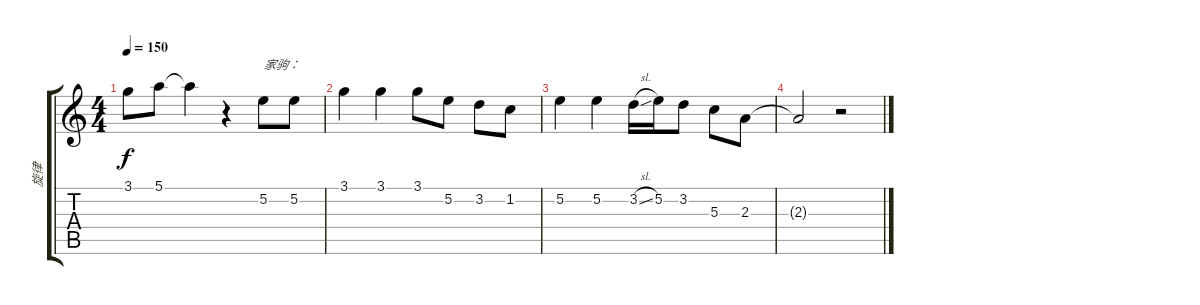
\track ("旋律" "旋律") {instrument overdrivenguitar}
\staff {score tabs}
\tuning (E4 B3 G3 D3 A2 E2) {hide}
\ts (4 4)
\tempo 150
\clef g2
\ks c
3.1{t}.8{dy f} 5.1.8 5.1{t}.4 r.4 5.2.8{txt "家驹："} 5.2.8 |
3.1.4 3.1.4 3.1.8 5.2.8 3.2.8 1.2.8 |
5.2.4 5.2.4 3.2{sl}.16 5.2.16 3.2.8 5.3.8 2.3.8 |
2.3{t}.2 r.2
